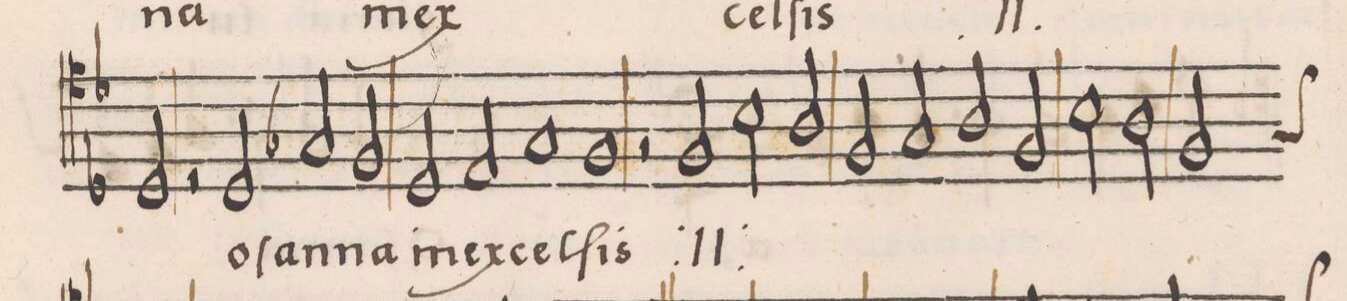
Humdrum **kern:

**kern	**text	**text
*I"BASSVS	*	*
*clefC5	*	*
*k[b-]	*	*
*met(C|)	*	*
*M2/1	*	*
2BB-/	-ſis	.
*	*Xij	*
=80	=80	=80
2r	.	.
2BB-/	o-	.
2E-X/	-ſan-	.
2D/	-na	.
=81	=81	=81
2BB-/	in	.
2C/	ex-	.
1E	-cel-	.
=82-	=82-	=82-
1D	-ſis	.
2r	.	.
*	*ij	*
2D/	o-	.
=83-	=83-	=83-
2G\	-ſan-	.
2F/	.	.
2D/	-na	.
2E/	.	.
=84-	=84-	=84-
2F/	in	.
2D/	ex-	.
2G\	-cel-	.
2F\	.	.
=85	=85	=85
2D/	.	.
*custos:E-	*	*
*-	*-	*-
